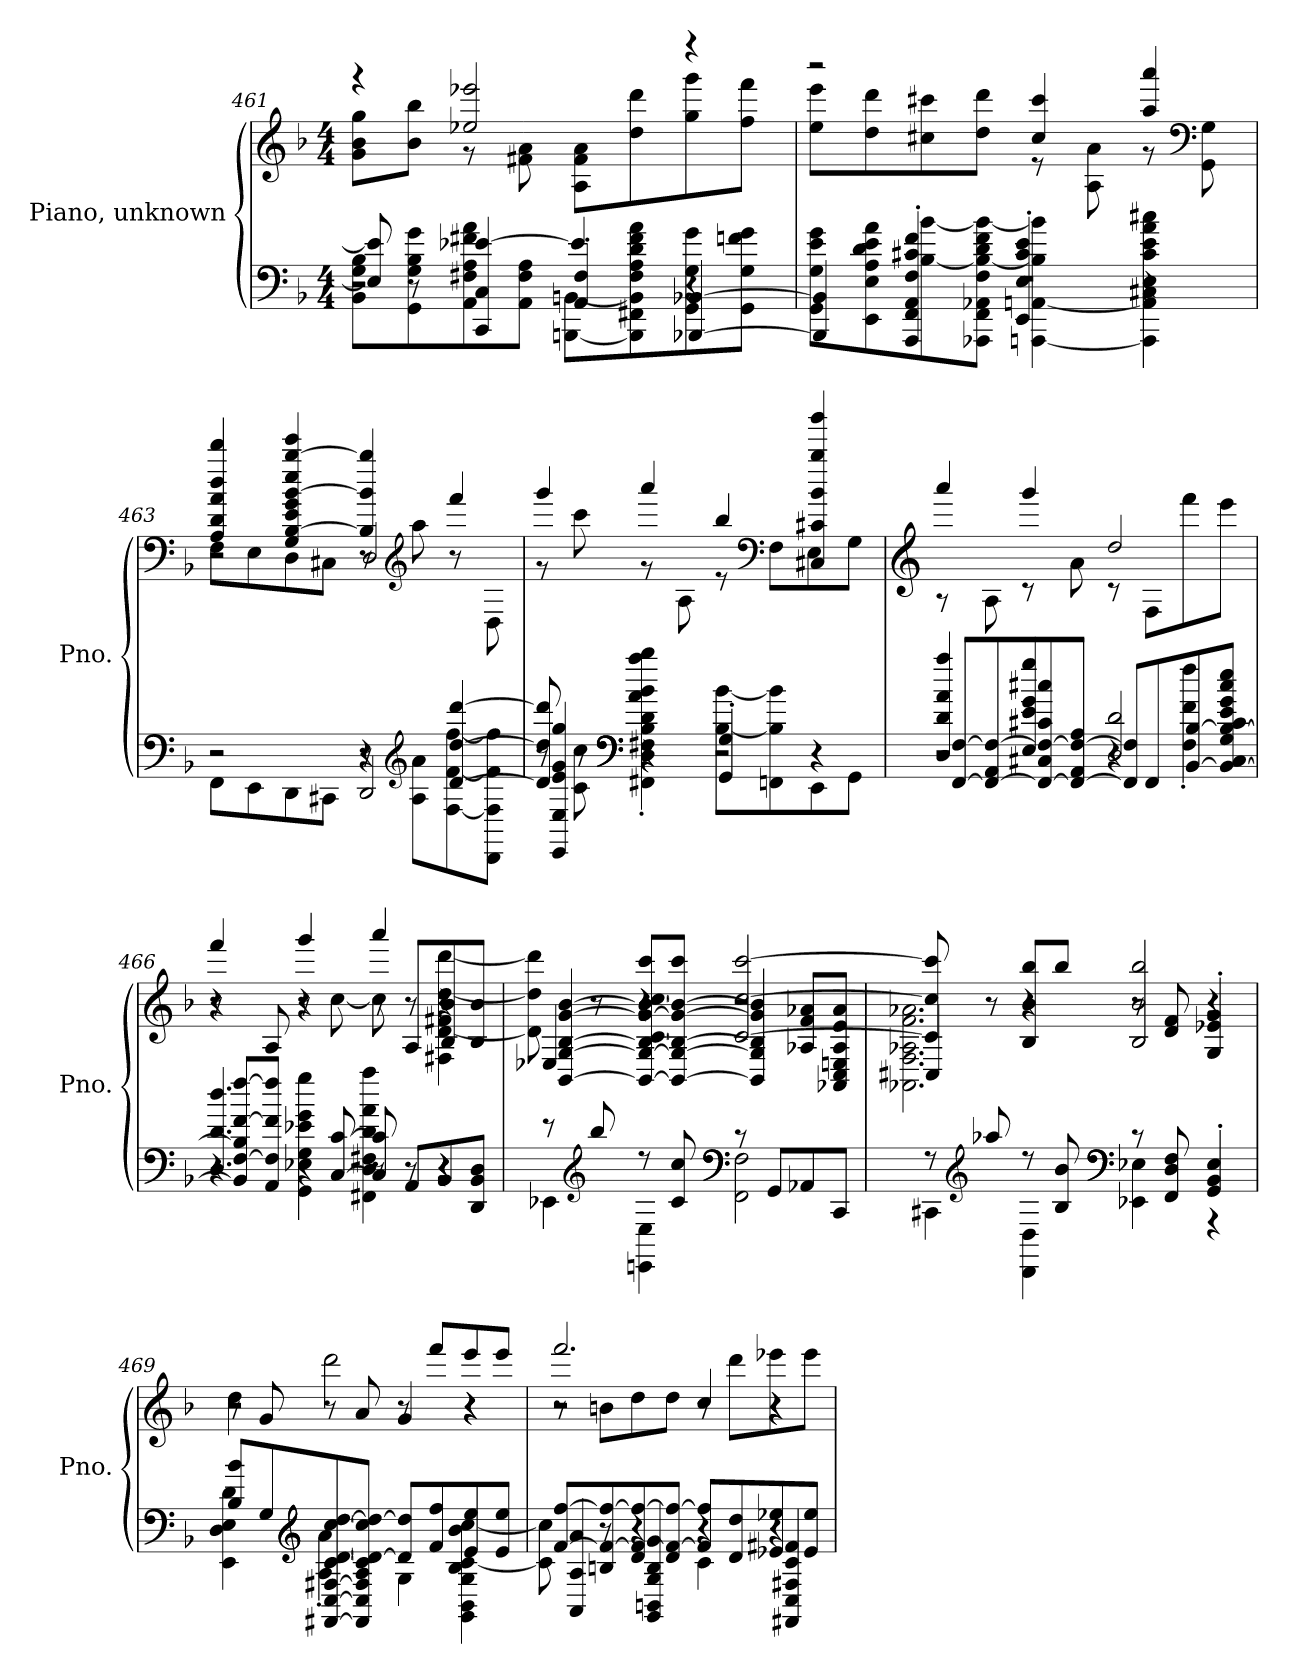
**kern	**kern
*part1	*part1
*staff2	*staff1
*I"Piano, unknown	*
*I'Pno.	*
*clefF4	*clefG2
*k[b-]	*k[b-]
*M4/4	*M4/4
=461	=461
*^	*^
*	*^	*	*
2r	8BB-\ 8G\ 8B-\L	8E/] 8e/]	4r	8g\ 8b-\ 8gg\L
.	8GG\ 8G\ 8B-\ 8g\	8r	.	8b-\ 8bb-\J
.	8AA\ 8F#X\ 8A\ 8f#X\ 8a\	4CC/ 4C/ [4e-X/	2ee-X/ 2eee-X/	8r
.	8AA\ 8F#\ 8A\J	.	.	8f#X\ 8a\
4AA/' 4F#/'	[8BBBn\ [8BBn\L	4e-/]	.	8A\ 8f#\ 8a\L
.	8BBB\] 8FF#X\ 8BB\] 8F#\ 8A\ 8d\ 8f#\ 8a\	.	.	8dd\ 8ddd\
4r	8GG\ 8G\ 8g\	[4BBB-X/ [4BB-X/	4r	8gg\ 8ggg\
.	8GG\ 8G\ 8fn\ 8g\J	.	.	8ff\ 8fff\J
!!LO:LB:g=z	!!
=462	=462	=462	=462	=462
1r	8GG\ 8G\ 8e\ 8g\L	4BBB-/] 4BB-/]	2r	8ee\ 8eee\L
.	8EE\ 8E\ 8A\ 8d\ 8e\ 8a\	.	.	8dd\ 8ddd\
.	[8B-\ [8b-\	4AAA/' 4FF/' 4AA/' 4F/' 4c#X/' 4f/'	.	8cc#X\ 8ccc#X\
.	8AAA-X\ 8FF\ 8AA-X\ 8F\ 8B-\_ 8d\ 8f\ 8b-\_J	.	.	8dd\ 8ddd\J
.	[4AAAn\ [4AAn\ 4B-\] 4b-\]	4EE/' 4E/' 4c#/' 4e/'	4cc#/ 4ccc#/	8r
.	.	.	.	8A\ 8a\
.	4AAA\] 4AA\] 4C#X\ 4E\ 4c#\ 4e\ 4a\ 4cc#X\	4r	4aa/ 4aaa/	8r
*	*	*	*clefF4	*
.	.	.	.	8GG\ 8G\
=463	=463	=463	=463	=463
*	*	*	*	*^
2r	8FF\L	2r	4A/ 4d/ 4a/ 4dd/ 4ddd/	8F\L	2r
.	8EE\	.	.	8E\	.
.	8DD\	.	4G/ [4B-/ 4e/ 4g/ [4b-/ 4ee/ [4bb-/ 4eee/	8D\	.
.	8CC#X\J	.	.	8C#X\J	.
4r	8r	2DD/	4B-/] 4b-/] 4bb-/]	8r	2D/
*clefG2	*	*	*clefG2	*	*
.	8A\ 8a\L	.	.	8aa\	.
[4d/ [4dd/ [4ddd/	[8F\ [8f\ [8ff\	.	4fff/	8r	.
.	8DD\ 8F\] 8f\] 8ff\]J	.	.	8D\	.
*	*	*	*	*v	*v
=464	=464	=464	=464	=464
8d/] 8dd/] 8ddd/]	8r	4EE/ 4E/ 4e/ 4g/ 4gg/	4ggg/	8r
8r	8c\ 8cc\	.	.	8ccc\
*clefF4	*	*	*	*
4r	4FF#X\' 4D\' 4F#X\' 4B-\' 4d\' 4a\' 4b-\' 4aa\' 4bb-\'	4r	4aaa/	8r
.	.	.	.	8A\
2r	[8B-\ [8b-\L	4GG/' 4G/'	4bb-/	8r
*	*	*	*clefF4	*
.	8FFn\ 8B-\] 8b-\]	.	.	8F\L
.	8EE\	4r	4C#X/ 4c#X/ 4b-/ 4bb-/ 4bbb-/	8E\
.	8GG\J	.	.	8G\J
!!LO:LB:g=z	!!
=465	=465	=465	=465	=465
*	*	*	*clefG2	*
4D/ 4d/ 4a/ 4aa/	2r	[8FF/ [8F/L	4aaa/	8r
.	.	8FF/_ 8AA/ 8F/_	.	8A\
4E/ 4e/ 4g/ 4gg/	.	8FF/_ 8C#X/ 8F/_ 8c#X/ 8cc#X/	4ggg/	8r
.	.	8FF/_ 8AA/ 8F/_ 8A/J	.	8a\
2D/ 2d/	4r	8FF/] 8F/]L	2dd/	8r
.	.	8FF/	.	8F\L
.	4F\' 4f\' 4ff\'	[8BB-/ [8B-/	.	8fff\
.	.	8BB-/_ 8C#/ 8G/ 8B-/_ 8c#/ 8e/ 8g/ 8cc#/ 8ee/J	.	8eee\J
=466	=466	=466	=466	=466
*	*	*	*	*^
4.D/ 4.d/ 4.dd/	4r	8BB-/] [8F/ 8B-/] [8f/ [8ff/L	4fff/	4r	8r
.	.	8AA/ 8F/] 8f/] 8ff/]J	.	.	8A/
.	4GG\ 4E-X\ 4G\ 4e-X\ 4g\ 4gg\	4r	4ggg/	8r	4r
[8C/ [8c/	.	.	.	[8cc\	.
8C/] 8c/]	4FF#X\ 4D\ 4F#X\ 4d\ 4a\ 4aa\	8r	4aaa/	8cc\]	8r
8r	.	8AA/L	.	8r	8A/L
4r	4r	8BB-/	4r	4F#X\ [4d\ 4f#X\ [4dd\ [4ddd\	8B-/ 8b-/
.	.	8DD/ 8BB-/ 8D/J	.	.	8B-/ 8b-/J
*	*v	*v	*	*	*
!!LO:LB:g=z	!!	!!
=467	=467	=467	=467	=467
8r	4EE-X\	4E-X/	8d\] 8dd\] 8ddd\]	[4BB-/ [4G/ [4B-/ [4g/ [4b-/
*clefG2	*	*	*	*
8bb-/	.	.	8r	.
8r	4EEn\ 4E\	4r	4r	8BB-/_ 8G/_ 8B-/_ 8c/ 8g/_ 8b-/_ 8cc/ 8ccc/L
8c/ 8cc/	.	.	.	8BB-/_ 8G/_ 8B-/_ 8g/_ 8b-/_ 8ccc/J
*clefF4	*	*	*	*
8r	2FF\ 2F\	[2c/ [2cc/ [2ccc/	2r	4BB-/] 4G/] 4B-/] 4g/] 4b-/]
8GG/L	.	.	.	.
8AA-X/	.	.	.	8A-X/ 8f/ 8a-X/L
8CC/J	.	.	.	8AA-X/ 8C/ 8En/ 8A-/ 8e/ 8a-/J
=468	=468	=468	=468	=468
8r	4CC#X\	8c/] 8cc/] 8ccc/]	2.AA-X\ 2.F\ 2.A-X\ 2.f\ 2.a-X\	4C#X/
*clefG2	*	*	*	*
8aa-X/	.	8r	.	.
8r	4DD\ 4D\	4r	.	8B-/ 8b-/ 8bb-/L
8B-/ 8b-/	.	.	.	8bb-/J
*clefF4	*	*	*	*
8r	4EE-X\ 4E-X\	2B-/ 2b-/ 2bb-/	.	8r
8FF/ 8D/ 8F/	.	.	.	8d/ 8f/
4GG/' 4BB-/' 4E-/'	4r	.	4r	4G/' 4e-X/' 4g/'
!!LO:LB:g=z	!!	!!
=469	=469	=469	=469	=469
8B-/ 8b-/L	4EE\ 4D\ 4E\ 4d\	8r	4dd\	2r
8G/	.	8g/	.	.
*clefG2	*	*	*	*
[8FF#X/ [8C/ [8F#X/ [8c/ [8d/ [8cc/ [8dd/	4A\' 4a\'	8r	2ddd\	.
8FF#/] 8C/] 8F#/] 8A/ 8c/] 8d/_ 8cc/] 8dd/_J	.	8a/	.	.
8d/] 8dd/]L	4G\	8r	.	4g/
8f/ 8ff/	.	8fff/L	.	.
8e/ 8ee/	4GG\ 4BB-\ 4G\ 4B-\ [4c\ 4b-\ [4cc\	8eee/	4r	4r
8e/ 8ee/J	.	8eee/J	.	.
=470	=470	=470	=470	=470
*	*^	*	*	*
[8f/ [8ff/L	8c\] 8cc\]	4AA/ 4A/ 4a/	2.fff/	8r	2r
8Bn/ 8f/_ 8ff/_	8r	.	.	8bn\L	.
8d/ 8f/_ 8ff/_	4r	4GG/ 4BBn/ 4G/ 4B/ 4g/	.	8dd\	.
8d/ 8f/_ 8ff/_J	.	.	.	8dd\J	.
8f/] 8ff/]L	4c\	4r	.	8r	4cc/
8d/ 8dd/	.	.	.	8ddd\L	.
8e-X/ 8ee-X/	4r	4FF#X/ 4C/ 4F#X/ 4c/ 4f#X/	4r	8eee-X\	4r
8e-/ 8ee-/J	.	.	.	8eee-\J	.
*v	*v	*v	*	*	*
*	*v	*v	*v
=	=
*-	*-
